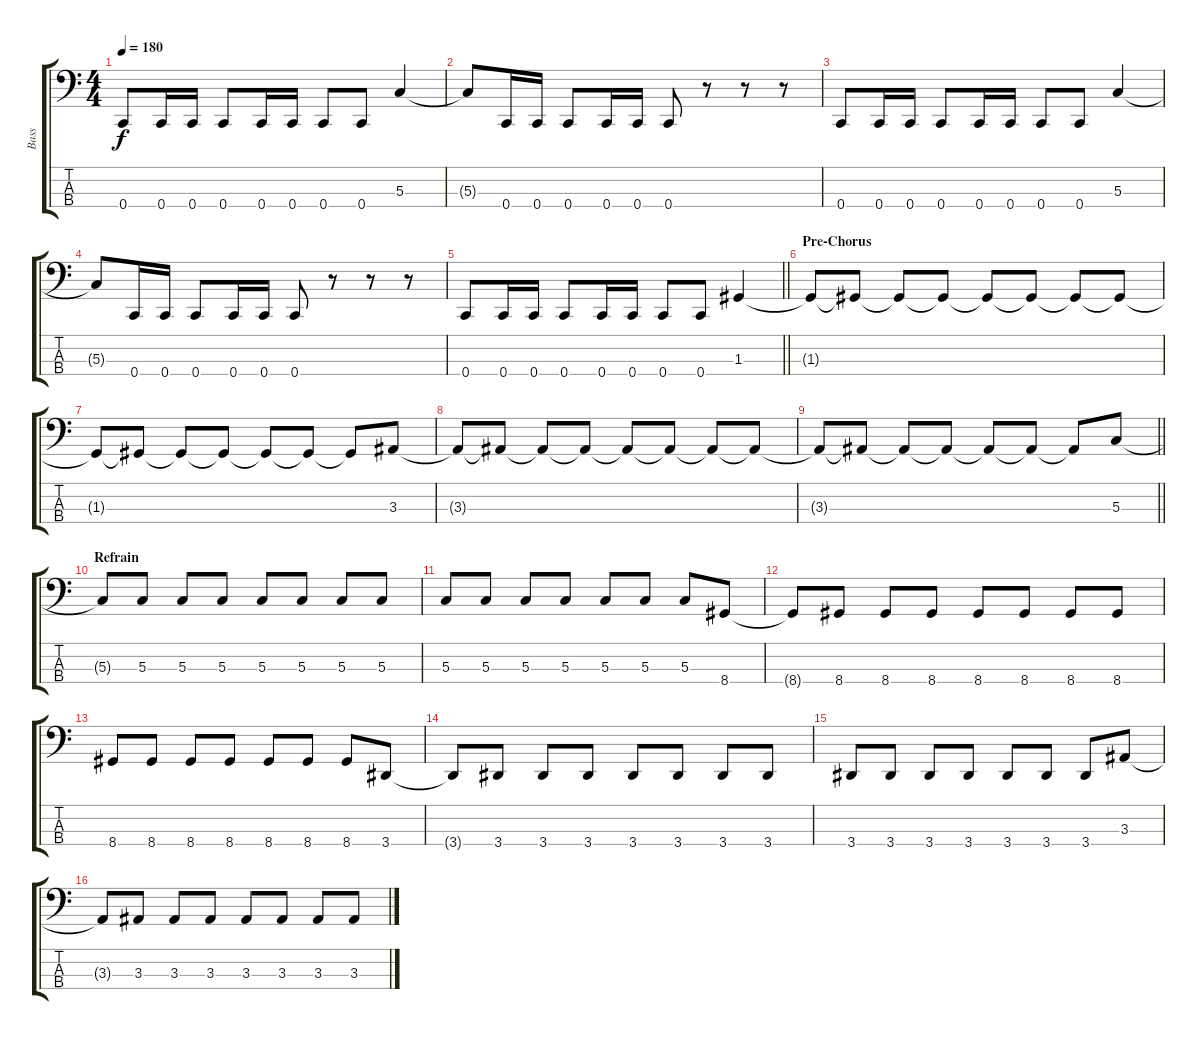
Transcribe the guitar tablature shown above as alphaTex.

\track ("Bass" "Bass") {instrument electricbasspick}
\staff {score tabs}
\tuning (F2 C2 G1 C1) {hide}
\ts (4 4)
\tempo 180
\clef f4
\ks c
0.4.8{dy f} 0.4.16 0.4.16 0.4.8 0.4.16 0.4.16 0.4.8 0.4.8 5.3.4 |
5.3{t}.8 0.4.16 0.4.16 0.4.8 0.4.16 0.4.16 0.4.8 r.8 r.8 r.8 |
0.4.8 0.4.16 0.4.16 0.4.8 0.4.16 0.4.16 0.4.8 0.4.8 5.3.4 |
5.3{t}.8 0.4.16 0.4.16 0.4.8 0.4.16 0.4.16 0.4.8 r.8 r.8 r.8 |
\barLineRight lightlight
0.4.8 0.4.16 0.4.16 0.4.8 0.4.16 0.4.16 0.4.8 0.4.8 1.3.4 |
\section ("" "Pre-Chorus")
1.3{t}.8 1.3{t}.8 1.3{t}.8 1.3{t}.8 1.3{t}.8 1.3{t}.8 1.3{t}.8 1.3{t}.8 |
1.3{t}.8 1.3{t}.8 1.3{t}.8 1.3{t}.8 1.3{t}.8 1.3{t}.8 1.3{t}.8 3.3.8 |
3.3{t}.8 3.3{t}.8 3.3{t}.8 3.3{t}.8 3.3{t}.8 3.3{t}.8 3.3{t}.8 3.3{t}.8 |
\barLineRight lightlight
3.3{t}.8 3.3{t}.8 3.3{t}.8 3.3{t}.8 3.3{t}.8 3.3{t}.8 3.3{t}.8 5.3.8 |
\section ("" "Refrain")
5.3{t}.8 5.3.8 5.3.8 5.3.8 5.3.8 5.3.8 5.3.8 5.3.8 |
5.3.8 5.3.8 5.3.8 5.3.8 5.3.8 5.3.8 5.3.8 8.4.8 |
8.4{t}.8 8.4.8 8.4.8 8.4.8 8.4.8 8.4.8 8.4.8 8.4.8 |
8.4.8 8.4.8 8.4.8 8.4.8 8.4.8 8.4.8 8.4.8 3.4.8 |
3.4{t}.8 3.4.8 3.4.8 3.4.8 3.4.8 3.4.8 3.4.8 3.4.8 |
3.4.8 3.4.8 3.4.8 3.4.8 3.4.8 3.4.8 3.4.8 3.3.8 |
3.3{t}.8 3.3.8 3.3.8 3.3.8 3.3.8 3.3.8 3.3.8 3.3.8
